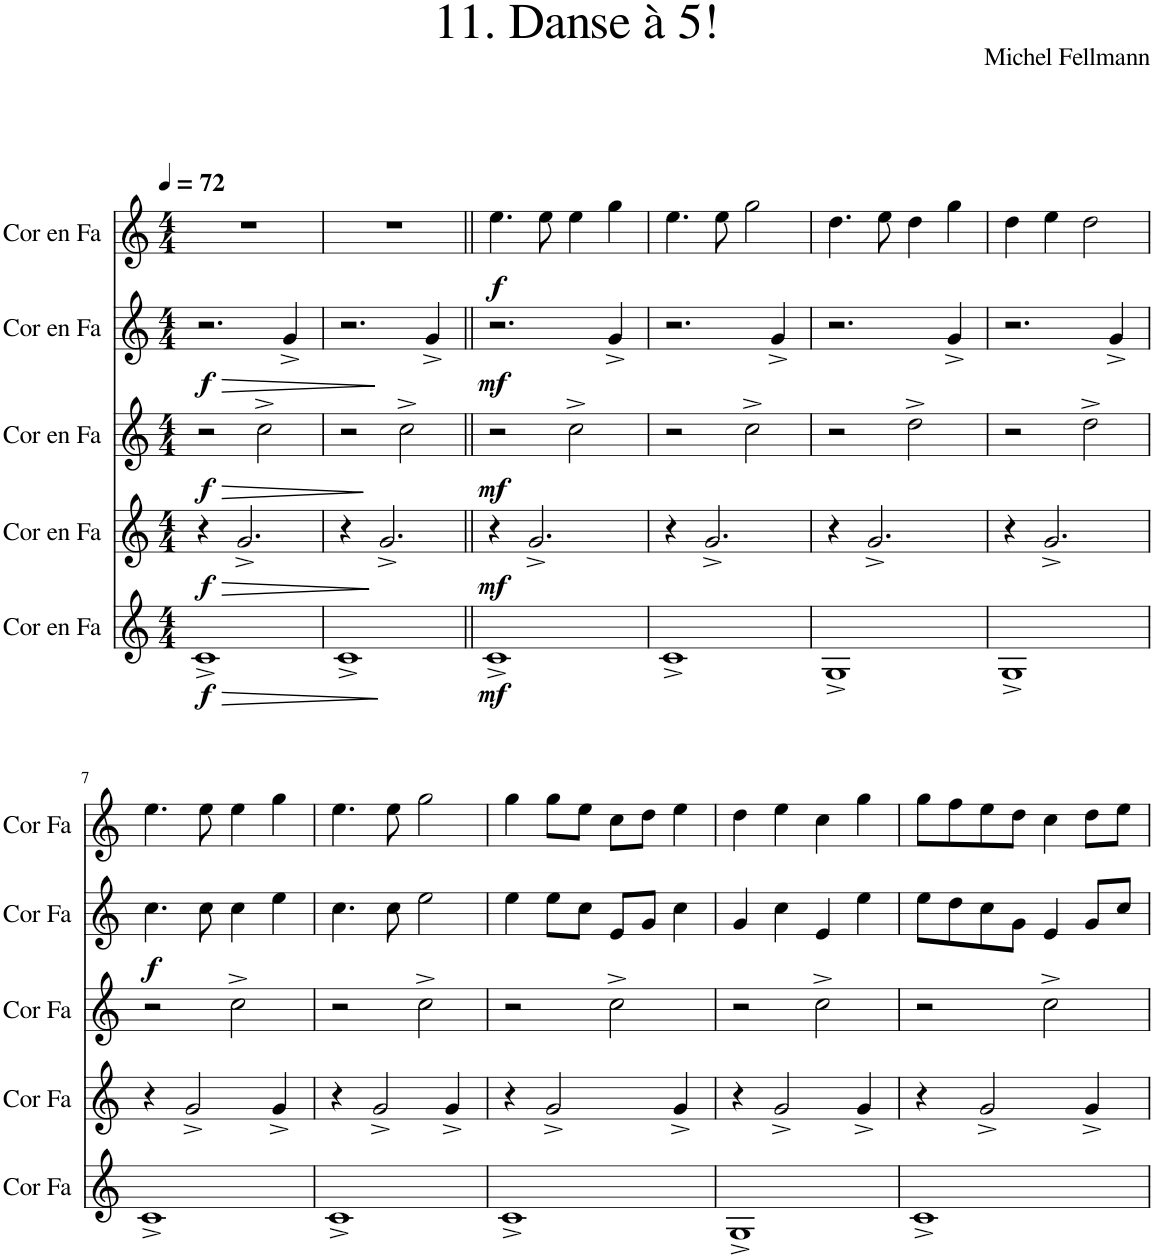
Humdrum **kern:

**kern	**dynam	**kern	**dynam	**kern	**dynam	**kern	**dynam	**kern	**dynam
*part5	*part5	*part4	*part4	*part3	*part3	*part2	*part2	*part1	*part1
*staff5	*staff5	*staff4	*staff4	*staff3	*staff3	*staff2	*staff2	*staff1	*staff1
*I"Cor en Fa	*	*I"Cor en Fa	*	*I"Cor en Fa	*	*I"Cor en Fa	*	*I"Cor en Fa	*
*I'Cor Fa	*	*I'Cor Fa	*	*I'Cor Fa	*	*I'Cor Fa	*	*I'Cor Fa	*
*clefG2	*	*clefG2	*	*clefG2	*	*clefG2	*	*clefG2	*
*Trd4c7	*	*Trd4c7	*	*Trd4c7	*	*Trd4c7	*	*Trd4c7	*
*k[]	*	*k[]	*	*k[]	*	*k[]	*	*k[]	*
*M4/4	*	*M4/4	*	*M4/4	*	*M4/4	*	*M4/4	*
*MM72	*	*MM72	*	*MM72	*	*MM72	*	*MM72	*
=1	=1	=1	=1	=1	=1	=1	=1	=1	=1
!	!LO:HP:b	!	!LO:HP:b	!	!LO:HP:b	!	!LO:HP:b	!	!
!	!LO:DY:n=1:b	!	!LO:DY:n=1:b	!	!LO:DY:n=1:b	!	!LO:DY:n=1:b	!	!
1c^	> f	4r	> f	2r	> f	2.r	> f	1r	.
.	.	2.g^/	.	.	.	.	.	.	.
.	.	.	.	2cc^\	.	.	.	.	.
.	.	.	.	.	.	4g^/	.	.	.
.	]	.	]	.	]	.	]	.	.
=2	=2	=2	=2	=2	=2	=2	=2	=2	=2
1c^	.	4r	.	2r	.	2.r	.	1r	.
.	.	2.g^/	.	.	.	.	.	.	.
.	.	.	.	2cc^\	.	.	.	.	.
.	.	.	.	.	.	4g^/	.	.	.
=3||	=3||	=3||	=3||	=3||	=3||	=3||	=3||	=3||	=3||
!	!LO:DY:b	!	!LO:DY:b	!	!LO:DY:b	!	!LO:DY:b	!	!LO:DY:b
1c^	mf	4r	mf	2r	mf	2.r	mf	4.ee\	f
.	.	2.g^/	.	.	.	.	.	.	.
.	.	.	.	.	.	.	.	8ee\	.
.	.	.	.	2cc^\	.	.	.	4ee\	.
.	.	.	.	.	.	4g^/	.	4gg\	.
=4	=4	=4	=4	=4	=4	=4	=4	=4	=4
1c^	.	4r	.	2r	.	2.r	.	4.ee\	.
.	.	2.g^/	.	.	.	.	.	.	.
.	.	.	.	.	.	.	.	8ee\	.
.	.	.	.	2cc^\	.	.	.	2gg\	.
.	.	.	.	.	.	4g^/	.	.	.
=5	=5	=5	=5	=5	=5	=5	=5	=5	=5
1G^	.	4r	.	2r	.	2.r	.	4.dd\	.
.	.	2.g^/	.	.	.	.	.	.	.
.	.	.	.	.	.	.	.	8ee\	.
.	.	.	.	2dd^\	.	.	.	4dd\	.
.	.	.	.	.	.	4g^/	.	4gg\	.
=6	=6	=6	=6	=6	=6	=6	=6	=6	=6
1G^	.	4r	.	2r	.	2.r	.	4dd\	.
.	.	2.g^/	.	.	.	.	.	4ee\	.
.	.	.	.	2dd^\	.	.	.	2dd\	.
.	.	.	.	.	.	4g^/	.	.	.
!!LO:LB:g=z
=7	=7	=7	=7	=7	=7	=7	=7	=7	=7
!	!	!	!	!	!	!	!LO:DY:b	!	!
1c^	.	4r	.	2r	.	4.cc\	f	4.ee\	.
.	.	2g^/	.	.	.	.	.	.	.
.	.	.	.	.	.	8cc\	.	8ee\	.
.	.	.	.	2cc^\	.	4cc\	.	4ee\	.
.	.	4g^/	.	.	.	4ee\	.	4gg\	.
=8	=8	=8	=8	=8	=8	=8	=8	=8	=8
1c^	.	4r	.	2r	.	4.cc\	.	4.ee\	.
.	.	2g^/	.	.	.	.	.	.	.
.	.	.	.	.	.	8cc\	.	8ee\	.
.	.	.	.	2cc^\	.	2ee\	.	2gg\	.
.	.	4g^/	.	.	.	.	.	.	.
=9	=9	=9	=9	=9	=9	=9	=9	=9	=9
1c^	.	4r	.	2r	.	4ee\	.	4gg\	.
.	.	2g^/	.	.	.	8ee\L	.	8gg\L	.
.	.	.	.	.	.	8cc\J	.	8ee\J	.
.	.	.	.	2cc^\	.	8e/L	.	8cc\L	.
.	.	.	.	.	.	8g/J	.	8dd\J	.
.	.	4g^/	.	.	.	4cc\	.	4ee\	.
=10	=10	=10	=10	=10	=10	=10	=10	=10	=10
1G^	.	4r	.	2r	.	4g/	.	4dd\	.
.	.	2g^/	.	.	.	4cc\	.	4ee\	.
.	.	.	.	2cc^\	.	4e/	.	4cc\	.
.	.	4g^/	.	.	.	4ee\	.	4gg\	.
=11	=11	=11	=11	=11	=11	=11	=11	=11	=11
1c^	.	4r	.	2r	.	8ee\L	.	8gg\L	.
.	.	.	.	.	.	8dd\	.	8ff\	.
.	.	2g^/	.	.	.	8cc\	.	8ee\	.
.	.	.	.	.	.	8g\J	.	8dd\J	.
.	.	.	.	2cc^\	.	4e/	.	4cc\	.
.	.	4g^/	.	.	.	8g/L	.	8dd\L	.
.	.	.	.	.	.	8cc/J	.	8ee\J	.
=	=	=	=	=	=	=	=	=	=
*-	*-	*-	*-	*-	*-	*-	*-	*-	*-
